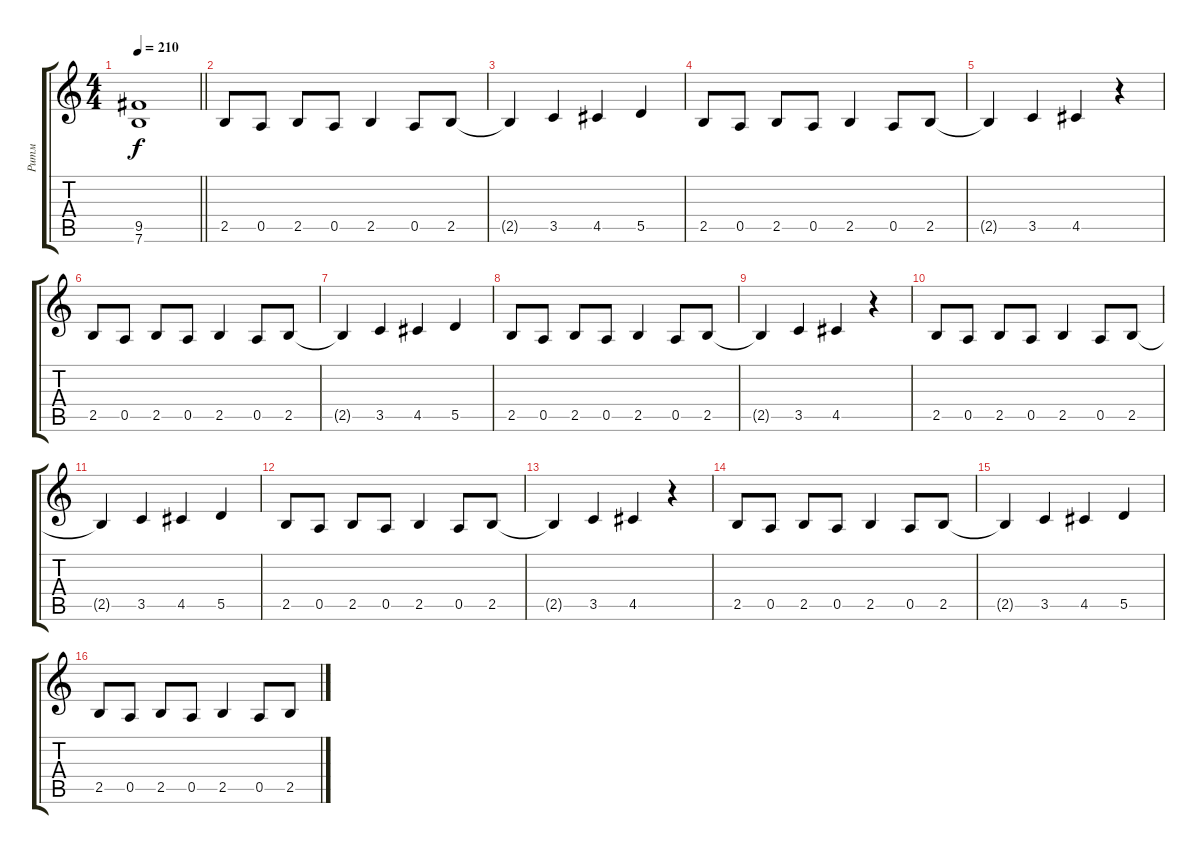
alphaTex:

\track ("Ритм" "Ритм") {instrument distortionguitar}
\staff {score tabs}
\tuning (E4 B3 G3 D3 A2 E2) {hide}
\ts (4 4)
\tempo 210
\clef g2
\barLineRight lightlight
\ks c
(9.5{t} 7.6{t}).1{dy f} |
\section ("" "")
2.5.8 0.5.8 2.5.8 0.5.8 2.5.4 0.5.8 2.5.8 |
2.5{t}.4 3.5.4 4.5.4 5.5.4 |
2.5.8 0.5.8 2.5.8 0.5.8 2.5.4 0.5.8 2.5.8 |
2.5{t}.4 3.5.4 4.5.4 r.4 |
2.5.8 0.5.8 2.5.8 0.5.8 2.5.4 0.5.8 2.5.8 |
2.5{t}.4 3.5.4 4.5.4 5.5.4 |
2.5.8 0.5.8 2.5.8 0.5.8 2.5.4 0.5.8 2.5.8 |
2.5{t}.4 3.5.4 4.5.4 r.4 |
2.5.8 0.5.8 2.5.8 0.5.8 2.5.4 0.5.8 2.5.8 |
2.5{t}.4 3.5.4 4.5.4 5.5.4 |
2.5.8 0.5.8 2.5.8 0.5.8 2.5.4 0.5.8 2.5.8 |
2.5{t}.4 3.5.4 4.5.4 r.4 |
2.5.8 0.5.8 2.5.8 0.5.8 2.5.4 0.5.8 2.5.8 |
2.5{t}.4 3.5.4 4.5.4 5.5.4 |
2.5.8 0.5.8 2.5.8 0.5.8 2.5.4 0.5.8 2.5.8
